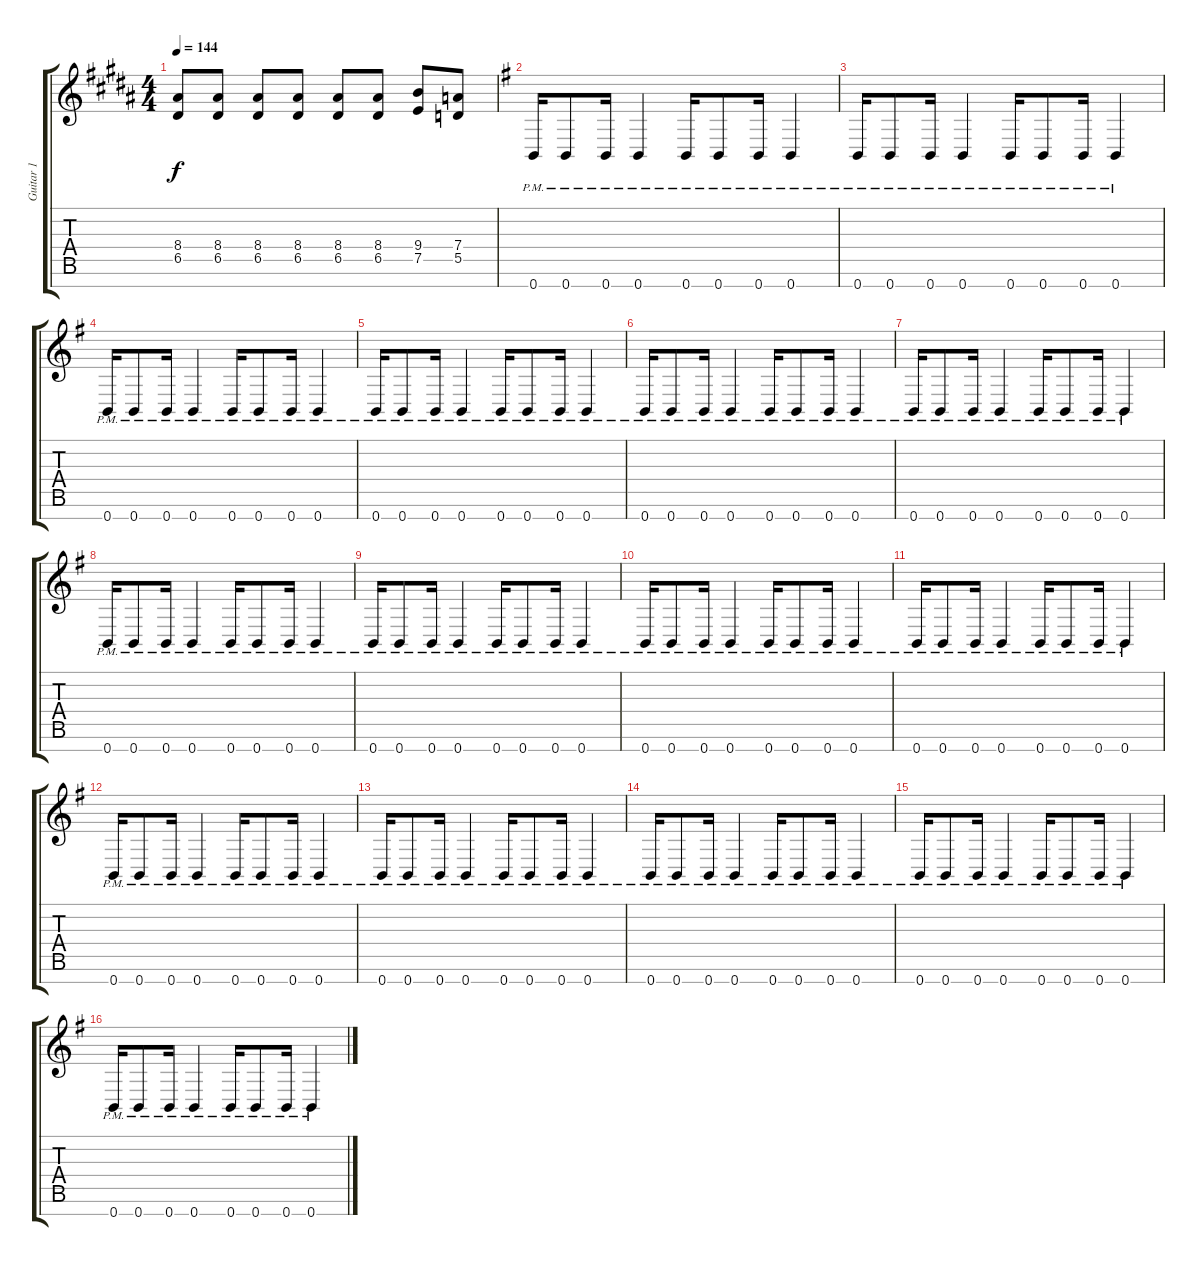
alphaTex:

\track ("Guitar 1" "Guitar 1") {instrument distortionguitar}
\staff {score tabs}
\tuning (E4 B3 G3 D3 A2 E2 B1) {hide}
\ts (4 4)
\tempo 144
\clef g2
\ks g#minor
(8.4 6.5).8{dy f} (8.4 6.5).8 (8.4 6.5).8 (8.4 6.5).8 (8.4 6.5).8 (8.4 6.5).8 (9.4 7.5).8 (7.4 5.5).8 |
\ks eminor
0.7{pm}.16 0.7{pm}.8 0.7{pm}.16 0.7{pm}.4 0.7{pm}.16 0.7{pm}.8 0.7{pm}.16 0.7{pm}.4 |
0.7{pm}.16 0.7{pm}.8 0.7{pm}.16 0.7{pm}.4 0.7{pm}.16 0.7{pm}.8 0.7{pm}.16 0.7{pm}.4 |
0.7{pm}.16 0.7{pm}.8 0.7{pm}.16 0.7{pm}.4 0.7{pm}.16 0.7{pm}.8 0.7{pm}.16 0.7{pm}.4 |
0.7{pm}.16 0.7{pm}.8 0.7{pm}.16 0.7{pm}.4 0.7{pm}.16 0.7{pm}.8 0.7{pm}.16 0.7{pm}.4 |
0.7{pm}.16 0.7{pm}.8 0.7{pm}.16 0.7{pm}.4 0.7{pm}.16 0.7{pm}.8 0.7{pm}.16 0.7{pm}.4 |
0.7{pm}.16 0.7{pm}.8 0.7{pm}.16 0.7{pm}.4 0.7{pm}.16 0.7{pm}.8 0.7{pm}.16 0.7{pm}.4 |
0.7{pm}.16 0.7{pm}.8 0.7{pm}.16 0.7{pm}.4 0.7{pm}.16 0.7{pm}.8 0.7{pm}.16 0.7{pm}.4 |
0.7{pm}.16 0.7{pm}.8 0.7{pm}.16 0.7{pm}.4 0.7{pm}.16 0.7{pm}.8 0.7{pm}.16 0.7{pm}.4 |
0.7{pm}.16 0.7{pm}.8 0.7{pm}.16 0.7{pm}.4 0.7{pm}.16 0.7{pm}.8 0.7{pm}.16 0.7{pm}.4 |
0.7{pm}.16 0.7{pm}.8 0.7{pm}.16 0.7{pm}.4 0.7{pm}.16 0.7{pm}.8 0.7{pm}.16 0.7{pm}.4 |
0.7{pm}.16 0.7{pm}.8 0.7{pm}.16 0.7{pm}.4 0.7{pm}.16 0.7{pm}.8 0.7{pm}.16 0.7{pm}.4 |
0.7{pm}.16 0.7{pm}.8 0.7{pm}.16 0.7{pm}.4 0.7{pm}.16 0.7{pm}.8 0.7{pm}.16 0.7{pm}.4 |
0.7{pm}.16 0.7{pm}.8 0.7{pm}.16 0.7{pm}.4 0.7{pm}.16 0.7{pm}.8 0.7{pm}.16 0.7{pm}.4 |
0.7{pm}.16 0.7{pm}.8 0.7{pm}.16 0.7{pm}.4 0.7{pm}.16 0.7{pm}.8 0.7{pm}.16 0.7{pm}.4 |
0.7{pm}.16 0.7{pm}.8 0.7{pm}.16 0.7{pm}.4 0.7{pm}.16 0.7{pm}.8 0.7{pm}.16 0.7{pm}.4
